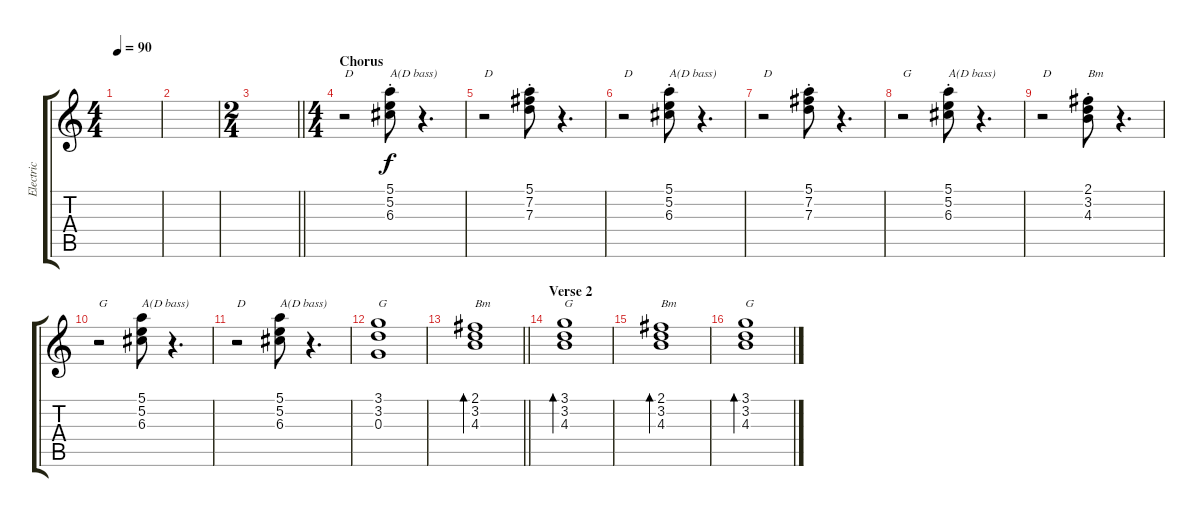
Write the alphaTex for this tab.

\track ("Electric" "Electric") {instrument overdrivenguitar}
\staff {score tabs}
\tuning (E4 B3 G3 D3 A2 E2) {hide}
\ts (4 4)
\tempo 90
\clef g2
\ks c
|
|
\ts (2 4)
\barLineRight lightlight
|
\ts (4 4)
\section ("" "Chorus")
r.2{txt "D"} (5.1{st} 5.2{st} 6.3{st}).8{txt "A(D bass)"} r.4{d} |
r.2{txt "D"} (5.1{st} 7.2{st} 7.3{st}).8 r.4{d} |
r.2{txt "D"} (5.1{st} 5.2{st} 6.3{st}).8{txt "A(D bass)"} r.4{d} |
r.2{txt "D"} (5.1{st} 7.2{st} 7.3{st}).8 r.4{d} |
r.2{txt "G"} (5.1{st} 5.2{st} 6.3{st}).8{txt "A(D bass)"} r.4{d} |
r.2{txt "D"} (2.1{st} 3.2{st} 4.3{st}).8{txt "Bm"} r.4{d} |
r.2{txt "G"} (5.1 5.2 6.3).8{txt "A(D bass)"} r.4{d} |
r.2{txt "D"} (5.1 5.2 6.3).8{txt "A(D bass)"} r.4{d} |
(3.1 3.2 0.3).1{txt "G"} |
\barLineRight lightlight
(2.1 3.2 4.3).1{bd 120 txt "Bm"} |
\section ("" "Verse 2")
(3.1 3.2 4.3).1{bd 120 txt "G"} |
(2.1 3.2 4.3).1{bd 120 txt "Bm"} |
(3.1 3.2 4.3).1{bd 120 txt "G"}
